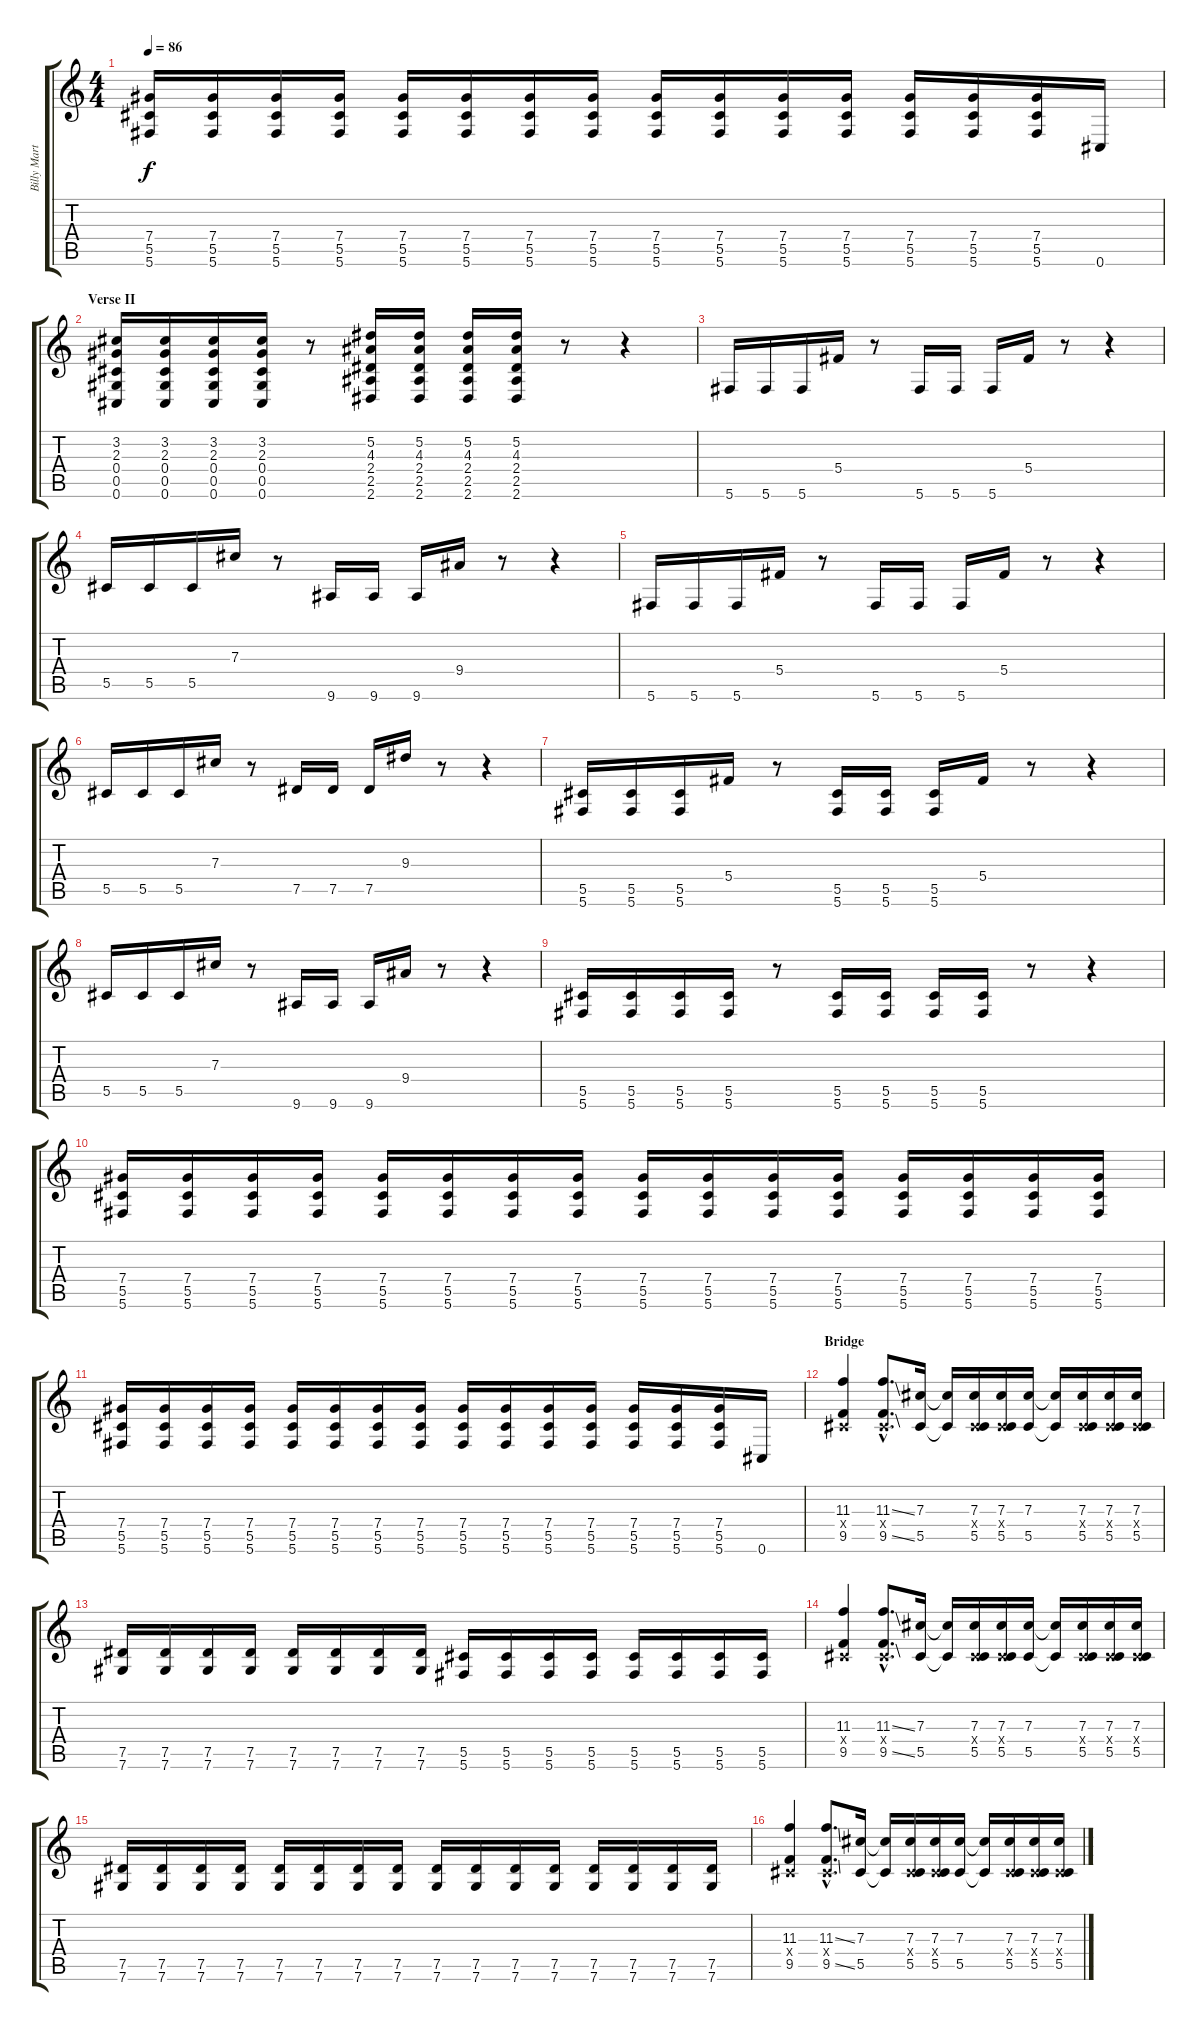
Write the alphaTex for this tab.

\track ("Billy Martin - Lead Guitar" "Billy Mart") {instrument electricguitarclean}
\staff {score tabs}
\tuning (Eb4 Bb3 Gb3 Db3 Ab2 Db2) {hide}
\ts (4 4)
\tempo 86
\clef g2
\ks c
(7.4 5.5 5.6).16{dy f} (7.4 5.5 5.6).16 (7.4 5.5 5.6).16 (7.4 5.5 5.6).16 (7.4 5.5 5.6).16 (7.4 5.5 5.6).16 (7.4 5.5 5.6).16 (7.4 5.5 5.6).16 (7.4 5.5 5.6).16 (7.4 5.5 5.6).16 (7.4 5.5 5.6).16 (7.4 5.5 5.6).16 (7.4 5.5 5.6).16 (7.4 5.5 5.6).16 (7.4 5.5 5.6).16 0.6.16 |
\section ("" "Verse II")
(3.2 2.3 0.4 0.5 0.6).16 (3.2 2.3 0.4 0.5 0.6).16 (3.2 2.3 0.4 0.5 0.6).16 (3.2 2.3 0.4 0.5 0.6).16 r.8 (5.2 4.3 2.4 2.5 2.6).16 (5.2 4.3 2.4 2.5 2.6).16 (5.2 4.3 2.4 2.5 2.6).16 (5.2 4.3 2.4 2.5 2.6).16 r.8 r.4 |
5.6.16 5.6.16 5.6.16 5.4.16 r.8 5.6.16 5.6.16 5.6.16 5.4.16 r.8 r.4 |
5.5.16 5.5.16 5.5.16 7.3.16 r.8 9.6.16 9.6.16 9.6.16 9.4.16 r.8 r.4 |
5.6.16 5.6.16 5.6.16 5.4.16 r.8 5.6.16 5.6.16 5.6.16 5.4.16 r.8 r.4 |
5.5.16 5.5.16 5.5.16 7.3.16 r.8 7.5.16 7.5.16 7.5.16 9.3.16 r.8 r.4 |
(5.5 5.6).16 (5.5 5.6).16 (5.5 5.6).16 5.4.16 r.8 (5.5 5.6).16 (5.5 5.6).16 (5.5 5.6).16 5.4.16 r.8 r.4 |
5.5.16 5.5.16 5.5.16 7.3.16 r.8 9.6.16 9.6.16 9.6.16 9.4.16 r.8 r.4 |
(5.5 5.6).16 (5.5 5.6).16 (5.5 5.6).16 (5.5 5.6).16 r.8 (5.5 5.6).16 (5.5 5.6).16 (5.5 5.6).16 (5.5 5.6).16 r.8 r.4 |
(7.4 5.5 5.6).16 (7.4 5.5 5.6).16 (7.4 5.5 5.6).16 (7.4 5.5 5.6).16 (7.4 5.5 5.6).16 (7.4 5.5 5.6).16 (7.4 5.5 5.6).16 (7.4 5.5 5.6).16 (7.4 5.5 5.6).16 (7.4 5.5 5.6).16 (7.4 5.5 5.6).16 (7.4 5.5 5.6).16 (7.4 5.5 5.6).16 (7.4 5.5 5.6).16 (7.4 5.5 5.6).16 (7.4 5.5 5.6).16 |
(7.4 5.5 5.6).16 (7.4 5.5 5.6).16 (7.4 5.5 5.6).16 (7.4 5.5 5.6).16 (7.4 5.5 5.6).16 (7.4 5.5 5.6).16 (7.4 5.5 5.6).16 (7.4 5.5 5.6).16 (7.4 5.5 5.6).16 (7.4 5.5 5.6).16 (7.4 5.5 5.6).16 (7.4 5.5 5.6).16 (7.4 5.5 5.6).16 (7.4 5.5 5.6).16 (7.4 5.5 5.6).16 0.6.16 |
\section ("" "Bridge")
(11.3 0.4{x} 9.5).4 (11.3{ss hac} 0.4{hac x} 9.5{ss hac}).8{d} (7.3 5.5).16 (7.3{t} 5.5{t}).16 (7.3 0.4{x} 5.5).16 (7.3 0.4{x} 5.5).16 (7.3 5.5).16 (7.3{t} 5.5{t}).16 (7.3 0.4{x} 5.5).16 (7.3 0.4{x} 5.5).16 (7.3 0.4{x} 5.5).16 |
(7.5 7.6).16 (7.5 7.6).16 (7.5 7.6).16 (7.5 7.6).16 (7.5 7.6).16 (7.5 7.6).16 (7.5 7.6).16 (7.5 7.6).16 (5.5 5.6).16 (5.5 5.6).16 (5.5 5.6).16 (5.5 5.6).16 (5.5 5.6).16 (5.5 5.6).16 (5.5 5.6).16 (5.5 5.6).16 |
(11.3 0.4{x} 9.5).4 (11.3{ss hac} 0.4{hac x} 9.5{ss hac}).8{d} (7.3 5.5).16 (7.3{t} 5.5{t}).16 (7.3 0.4{x} 5.5).16 (7.3 0.4{x} 5.5).16 (7.3 5.5).16 (7.3{t} 5.5{t}).16 (7.3 0.4{x} 5.5).16 (7.3 0.4{x} 5.5).16 (7.3 0.4{x} 5.5).16 |
(7.5 7.6).16 (7.5 7.6).16 (7.5 7.6).16 (7.5 7.6).16 (7.5 7.6).16 (7.5 7.6).16 (7.5 7.6).16 (7.5 7.6).16 (7.5 7.6).16 (7.5 7.6).16 (7.5 7.6).16 (7.5 7.6).16 (7.5 7.6).16 (7.5 7.6).16 (7.5 7.6).16 (7.5 7.6).16 |
(11.3 0.4{x} 9.5).4 (11.3{ss hac} 0.4{hac x} 9.5{ss hac}).8{d} (7.3 5.5).16 (7.3{t} 5.5{t}).16 (7.3 0.4{x} 5.5).16 (7.3 0.4{x} 5.5).16 (7.3 5.5).16 (7.3{t} 5.5{t}).16 (7.3 0.4{x} 5.5).16 (7.3 0.4{x} 5.5).16 (7.3 0.4{x} 5.5).16
